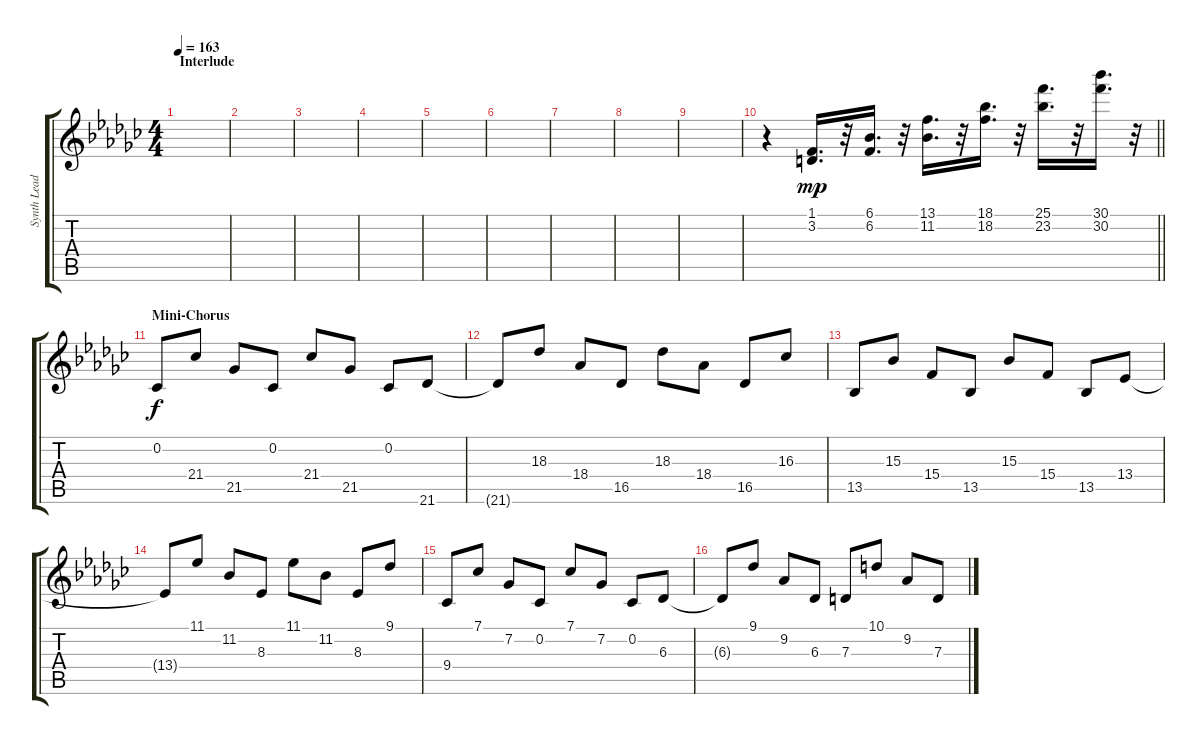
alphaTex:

\track ("Synth Lead 2" "Synth Lead") {instrument lead2sawtooth}
\staff {score tabs}
\tuning (E4 B3 G3 D3 A2 E2) {hide}
\ts (4 4)
\section ("" "Interlude")
\tempo 163
\clef g2
\ks gb
|
|
|
|
|
|
|
|
|
\barLineRight lightlight
r.4 (1.1 3.2).16{d dy mp} r.32 (6.1 6.2).16{d} r.32 (13.1 11.2).16{d} r.32 (18.1 18.2).16{d} r.32 (25.1 23.2).16{d} r.32 (30.1 30.2).16{d} r.32 |
\section ("" "Mini-Chorus")
0.2.8{dy f} 21.4.8 21.5.8 0.2.8 21.4.8 21.5.8 0.2.8 21.6.8 |
21.6{t}.8 18.3.8 18.4.8 16.5.8 18.3.8 18.4.8 16.5.8 16.3.8 |
13.5.8 15.3.8 15.4.8 13.5.8 15.3.8 15.4.8 13.5.8 13.4.8 |
13.4{t}.8 11.1.8 11.2.8 8.3.8 11.1.8 11.2.8 8.3.8 9.1.8 |
9.4.8 7.1.8 7.2.8 0.2.8 7.1.8 7.2.8 0.2.8 6.3.8 |
6.3{t}.8 9.1.8 9.2.8 6.3.8 7.3.8 10.1.8 9.2.8 7.3.8
